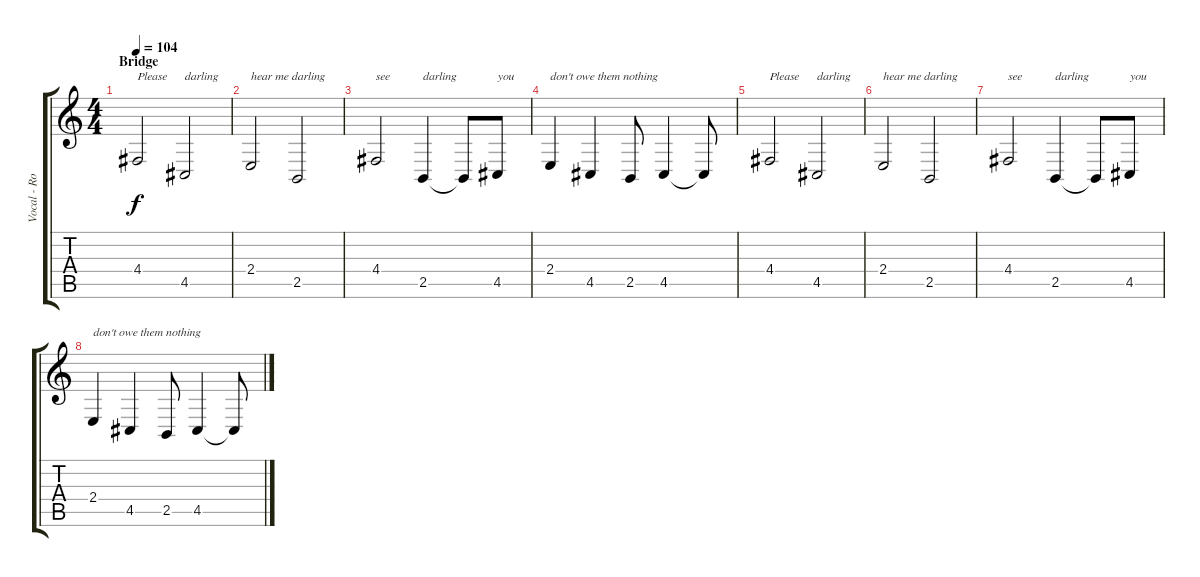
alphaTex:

\track ("Vocal - Robert Turner" "Vocal - Ro") {instrument lead6voice}
\staff {score tabs}
\tuning (E4 B3 G3 D3 A2 E2) {hide}
\ts (4 4)
\section ("" "Bridge")
\tempo 104
\clef g2
\ks c
4.4.2{txt "Please" dy f} 4.5.2{txt "darling"} |
2.4.2{txt "hear me darling"} 2.5.2 |
4.4.2{txt "see"} 2.5.4{txt "darling"} 2.5{t}.8 4.5.8{txt "you"} |
2.4.4{txt "don't owe them nothing"} 4.5.4 2.5.8 4.5.4 4.5{t}.8 |
4.4.2{txt "Please"} 4.5.2{txt "darling"} |
2.4.2{txt "hear me darling"} 2.5.2 |
4.4.2{txt "see"} 2.5.4{txt "darling"} 2.5{t}.8 4.5.8{txt "you"} |
2.4.4{txt "don't owe them nothing"} 4.5.4 2.5.8 4.5.4 4.5{t}.8
